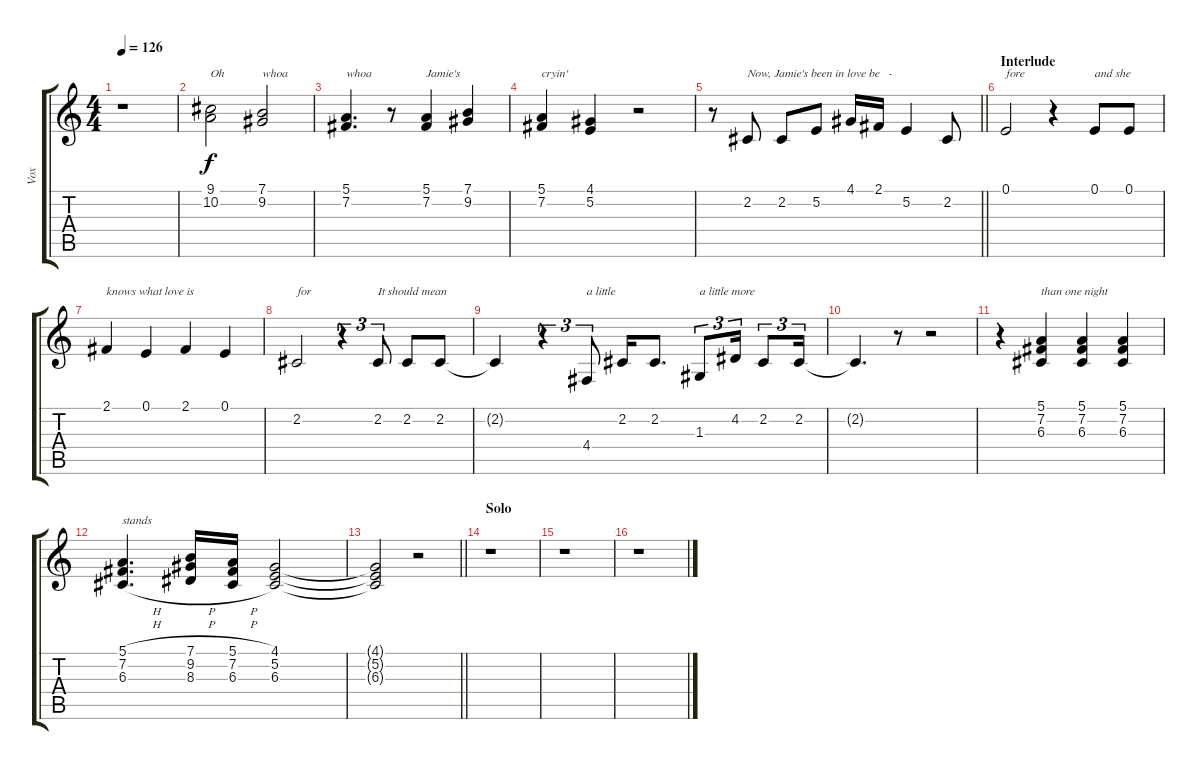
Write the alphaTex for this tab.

\track ("Vox" "Vox") {instrument altosax}
\staff {score tabs}
\tuning (E4 B3 G3 D3 A2 E2) {hide}
\ts (4 4)
\tempo 126
\clef g2
\ks c
r.1{dy f} |
(9.1 10.2).2{txt "Oh"} (7.1 9.2).2{txt "whoa"} |
(5.1 7.2).4{d txt "whoa"} r.8 (5.1 7.2).4{txt "Jamie's"} (7.1 9.2).4 |
(5.1 7.2).4{txt "cryin'"} (4.1 5.2).4 r.2 |
\barLineRight lightlight
r.8 2.2.8{txt "Now, Jamie's been in love be   -"} 2.2.8 5.2.8 4.1.16 2.1.16 5.2.4 2.2.8 |
\section ("" "Interlude")
0.1.2{txt "fore"} r.4 0.1.8{txt "and she"} 0.1.8 |
2.1.4{txt "knows what love is"} 0.1.4 2.1.4 0.1.4 |
2.2.2{txt "for"} r.4{tu (3 2)} 2.2.8{tu (3 2) txt "It should mean"} 2.2.8 2.2.8 |
2.2{t}.4 r.4{tu (3 2)} 4.4.8{tu (3 2) txt "a little"} 2.2.16 2.2.8{d} 1.3.8{tu (3 2) txt "a little more"} 4.2.16{tu (3 2)} 2.2.8{tu (3 2)} 2.2.16{tu (3 2)} |
2.2{t}.4{d} r.8 r.2 |
r.4 (5.1 7.2 6.3).4{txt "than one night"} (5.1 7.2 6.3).4 (5.1 7.2 6.3).4 |
(5.1{h} 7.2{h} 6.3{h}).4{d txt "stands"} (7.1{h} 9.2{h} 8.3{h}).16 (5.1{h} 7.2{h} 6.3{h}).16 (4.1 5.2 6.3).2 |
\barLineRight lightlight
(4.1{t} 5.2{t} 6.3{t}).2 r.2 |
\section ("" "Solo")
r.1 |
r.1 |
r.1
